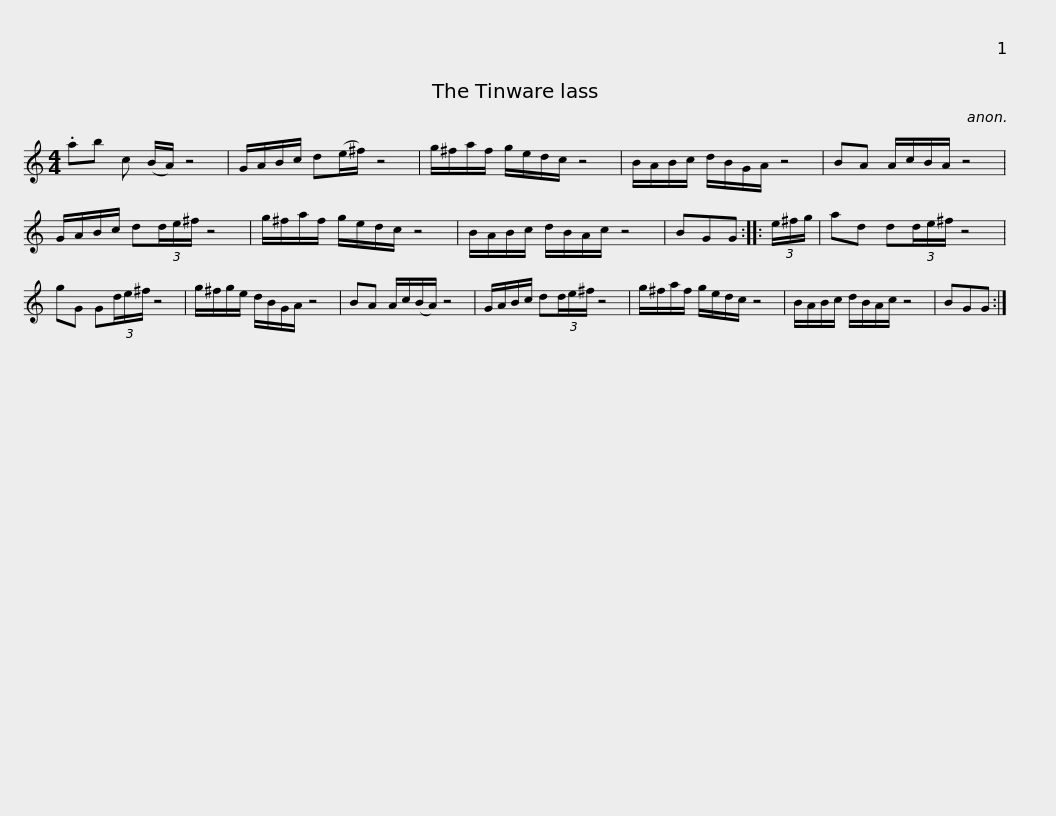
X:1
L:1/8
M:4/4
I:linebreak $
K:C
V:1 treble
V:1
 .ab c (B/A/) z4 | G/A/B/c/ d(e/^f/) z4 | g/^f/a/f/ g/e/d/c/ z4 | B/A/B/c/ d/B/G/A/ z4 | BA A/c/B/A/ z4 |$ %5
 G/A/B/c/ d(3d/e/^f/ z4 | g/^f/a/f/ g/e/d/c/ z4 | B/A/B/c/ d/B/A/c/ z4 | BGG :: (3e/^f/g/ | %10
 ad d(3d/e/^f/ z4 |$ gG G(3d/e/^f/ z4 | g/^f/g/e/ d/B/G/A/ z4 | BA A/c/(B/A/) z4 | G/A/B/c/ d(3d/e/^f/ z4 | %15
 g/^f/a/f/ g/e/d/c/ z4 |$ B/A/B/c/ d/B/A/c/ z4 | BGG :| %18
